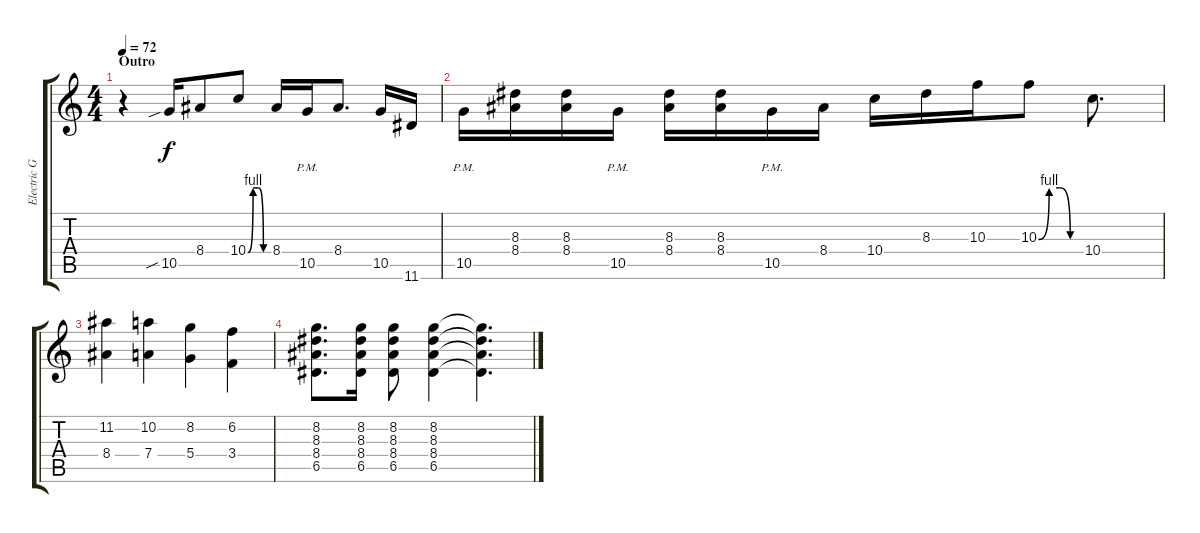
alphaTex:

\track ("Electric Guitar" "Electric G") {instrument electricguitarclean}
\staff {score tabs}
\tuning (E4 B3 G3 D3 A2 E2) {hide}
\ts (4 4)
\section ("" "Outro")
\tempo 72
\clef g2
\ks c
r.4{dy f} 10.5{sib}.16 8.4.8 10.4{be (custom 0 0 15 4 30 4 45 0 60 0)}.8 8.4.16 10.5{pm}.16 8.4.8{d} 10.5.16 11.6.16 |
10.5{pm}.16 (8.3 8.4).16 (8.3 8.4).16 10.5{pm}.16 (8.3 8.4).16 (8.3 8.4).16 10.5{pm}.16 8.4.16 10.4.16 8.3.16 10.3.16 10.3{be (custom 0 0 15 4 30 4 45 0 60 0)}.8 10.4.8{d} |
(11.2 8.4).4 (10.2 7.4).4 (8.2 5.4).4 (6.2 3.4).4 |
(8.2 8.3 8.4 6.5).8{d} (8.2 8.3 8.4 6.5).16 (8.2 8.3 8.4 6.5).8 (8.2 8.3 8.4 6.5).4 (8.2{t} 8.3{t} 8.4{t} 6.5{t}).4{d}
